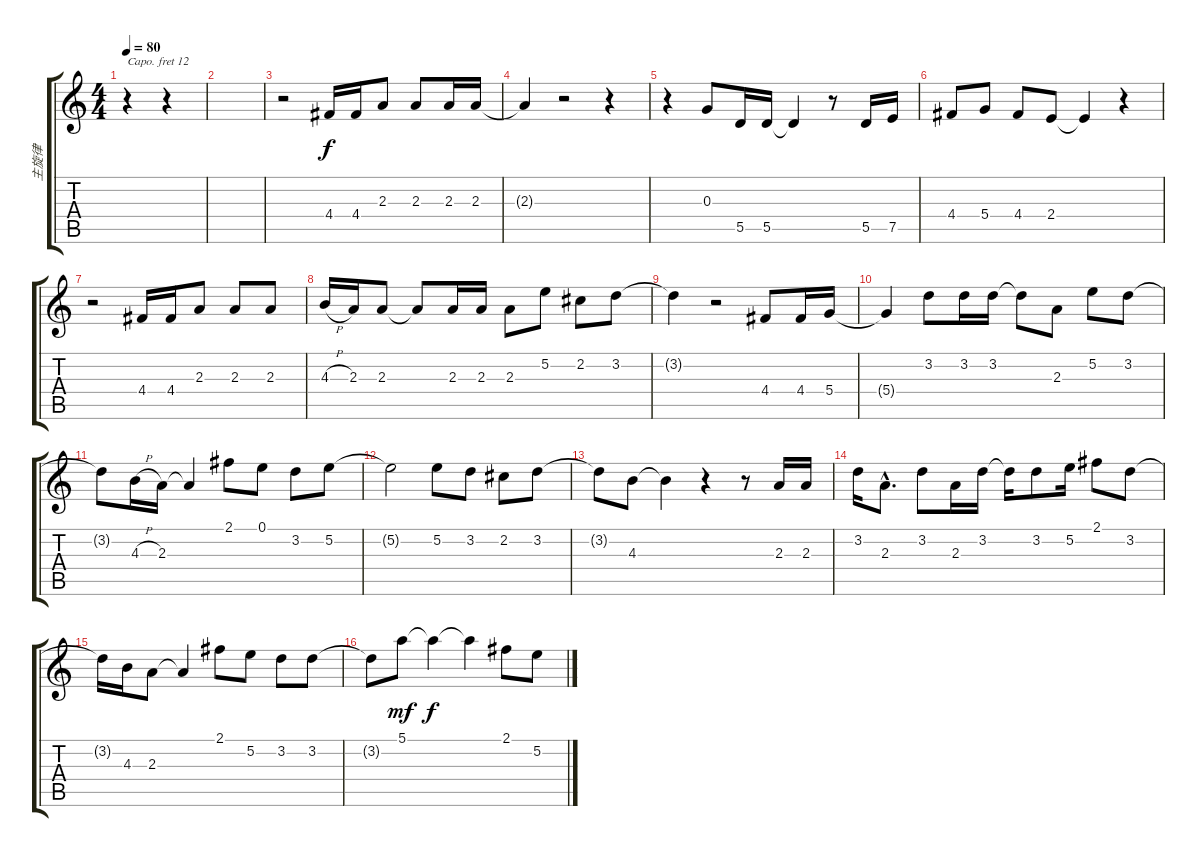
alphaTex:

\track ("主旋律" "主旋律") {instrument flute}
\staff {score tabs}
\capo 12
\tuning (E4 B3 G3 D3 A2 E2) {hide}
\ts (4 4)
\tempo 80
\clef g2
\ks c
r.4{dy f} r.4 |
|
r.2 4.4.16 4.4.16 2.3.8 2.3.8 2.3.16 2.3.16 |
2.3{t}.4 r.2 r.4 |
r.4 0.3.8 5.5.16 5.5.16 5.5{t}.4 r.8 5.5.16 7.5.16 |
4.4.8 5.4.8 4.4.8 2.4.8 2.4{t}.4 r.4 |
r.2 4.4.16 4.4.16 2.3.8 2.3.8 2.3.8 |
4.3{h}.16 2.3.16 2.3.8 2.3{t}.8 2.3.16 2.3.16 2.3.8 5.2.8 2.2.8 3.2.8 |
3.2{t}.4 r.2 4.4.8 4.4.16 5.4.16 |
5.4{t}.4 3.2.8 3.2.16 3.2.16 3.2{t}.8 2.3.8 5.2.8 3.2.8 |
3.2{t}.8 4.3{h}.16 2.3.16 2.3{t}.4 2.1.8 0.1.8 3.2.8 5.2.8 |
5.2{t}.2 5.2.8 3.2.8 2.2.8 3.2.8 |
3.2{t}.8 4.3.8 4.3{t}.4 r.4 r.8 2.3.16 2.3.16 |
3.2.16 2.3{hac}.8{d} 3.2.8 2.3.16 3.2.16 3.2{t}.16 3.2.8 5.2.16 2.1.8 3.2.8 |
3.2{t}.16 4.3.16 2.3.8 2.3{t}.4 2.1.8 5.2.8 3.2.8 3.2.8 |
3.2{t}.8 5.1.8{dy mf} 5.1{t}.4{dy f} 5.1{t}.4 2.1.8 5.2.8
